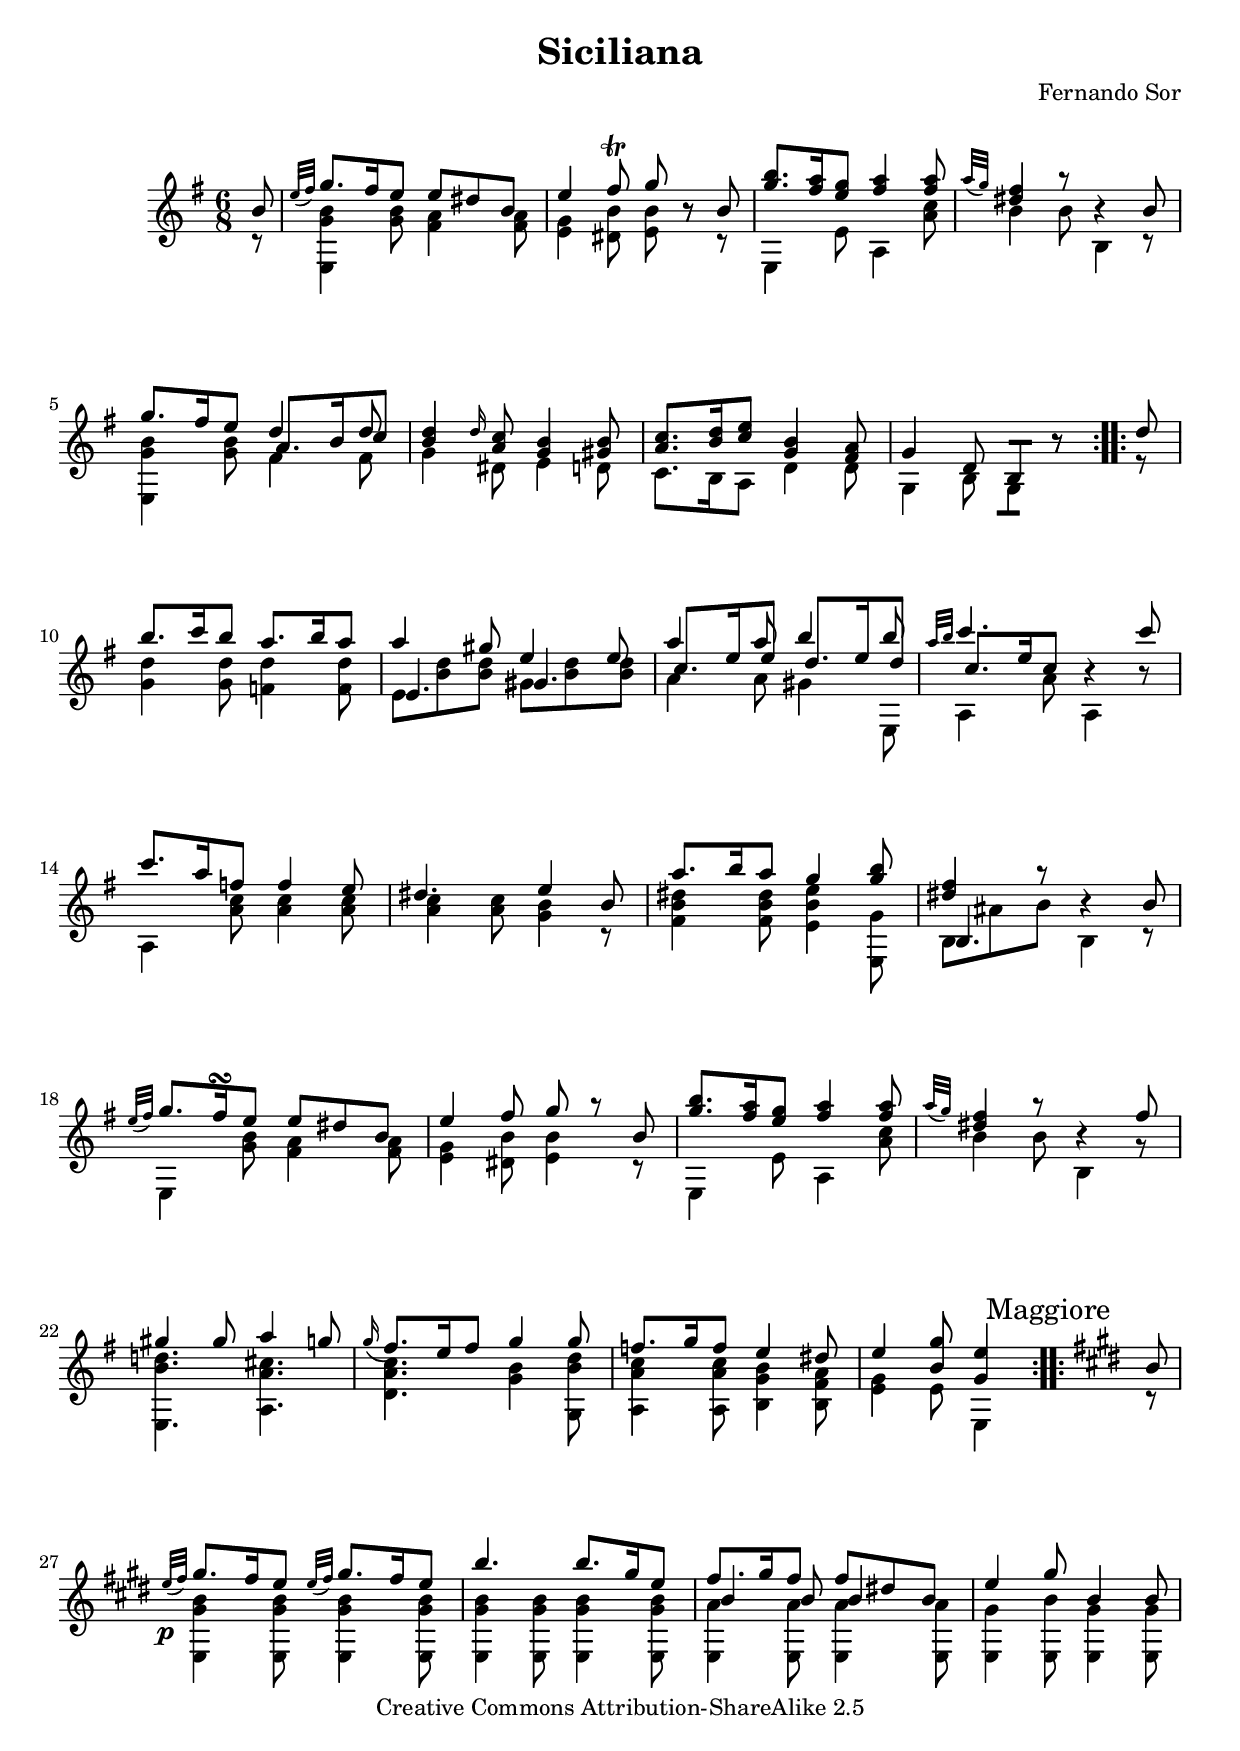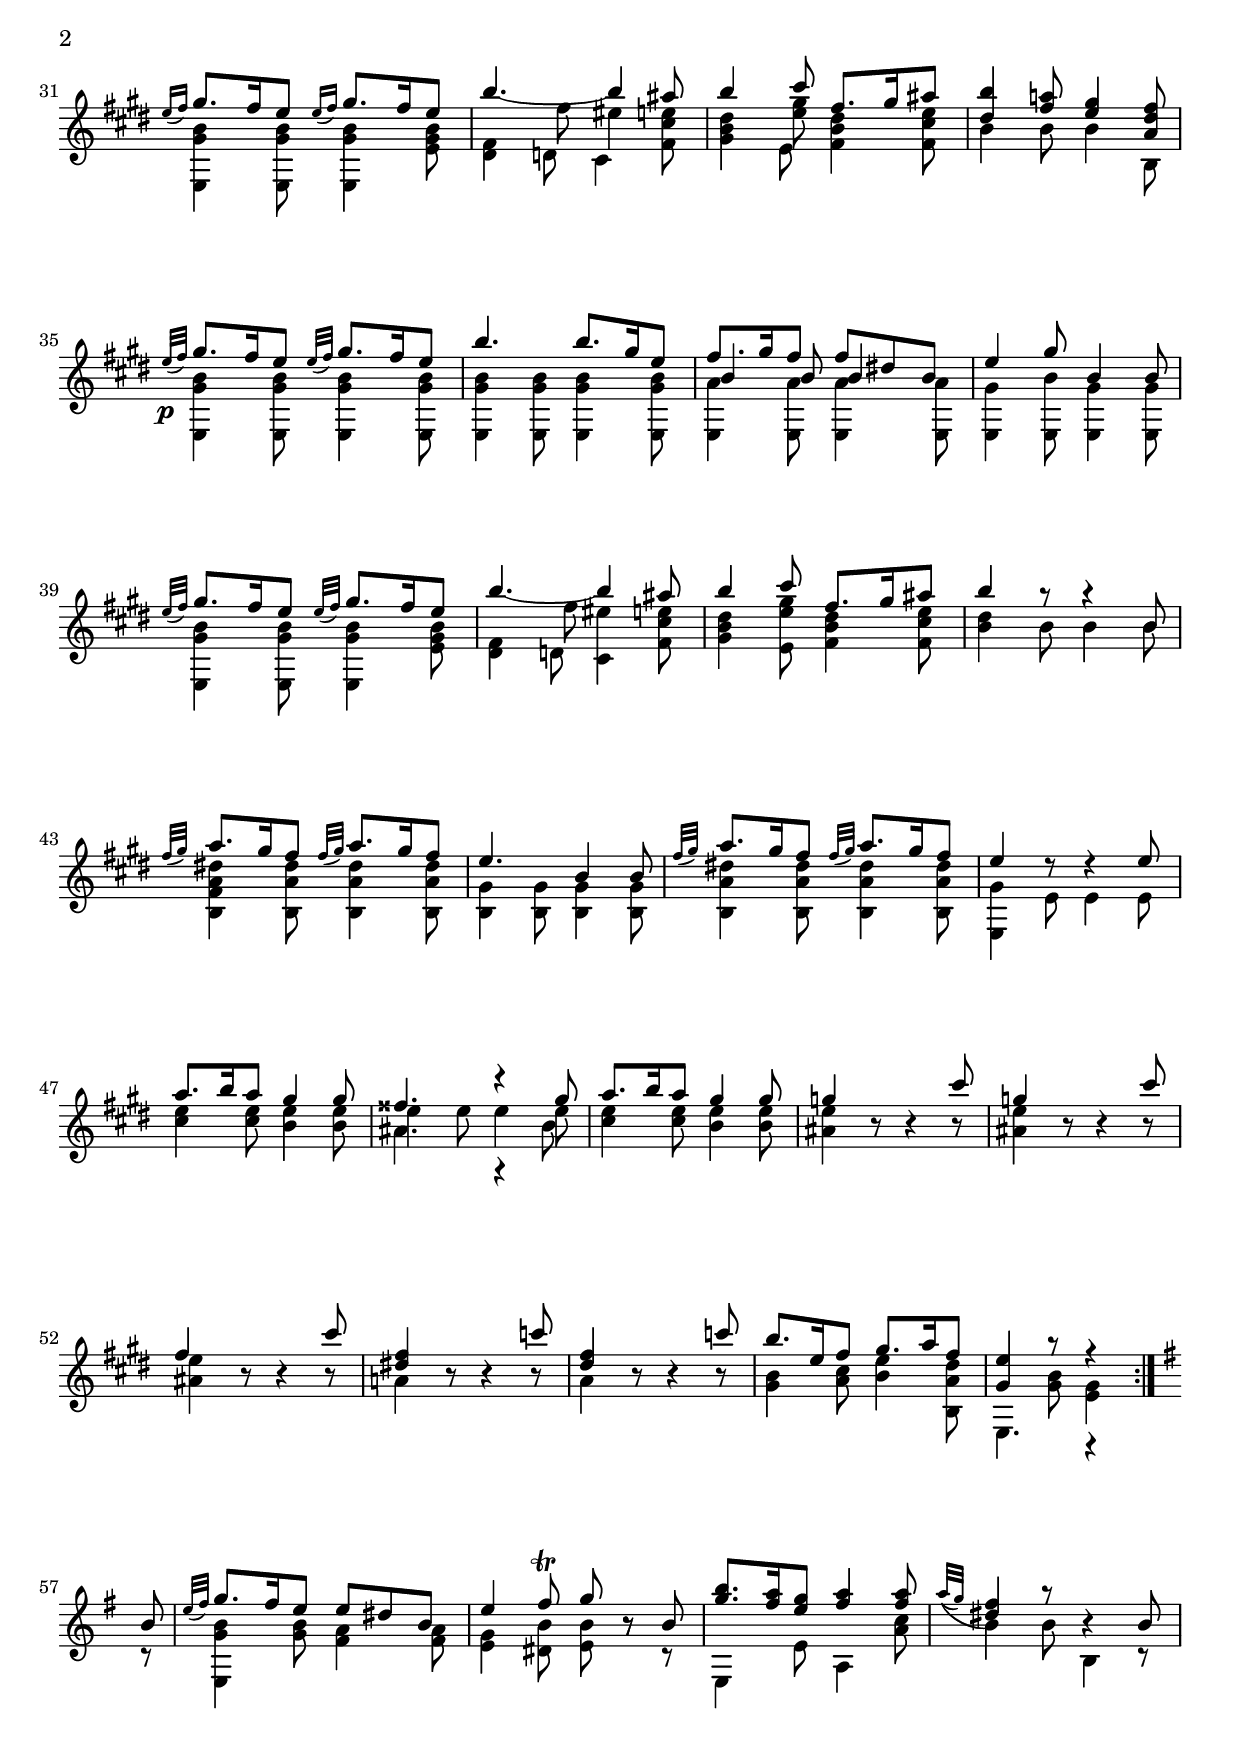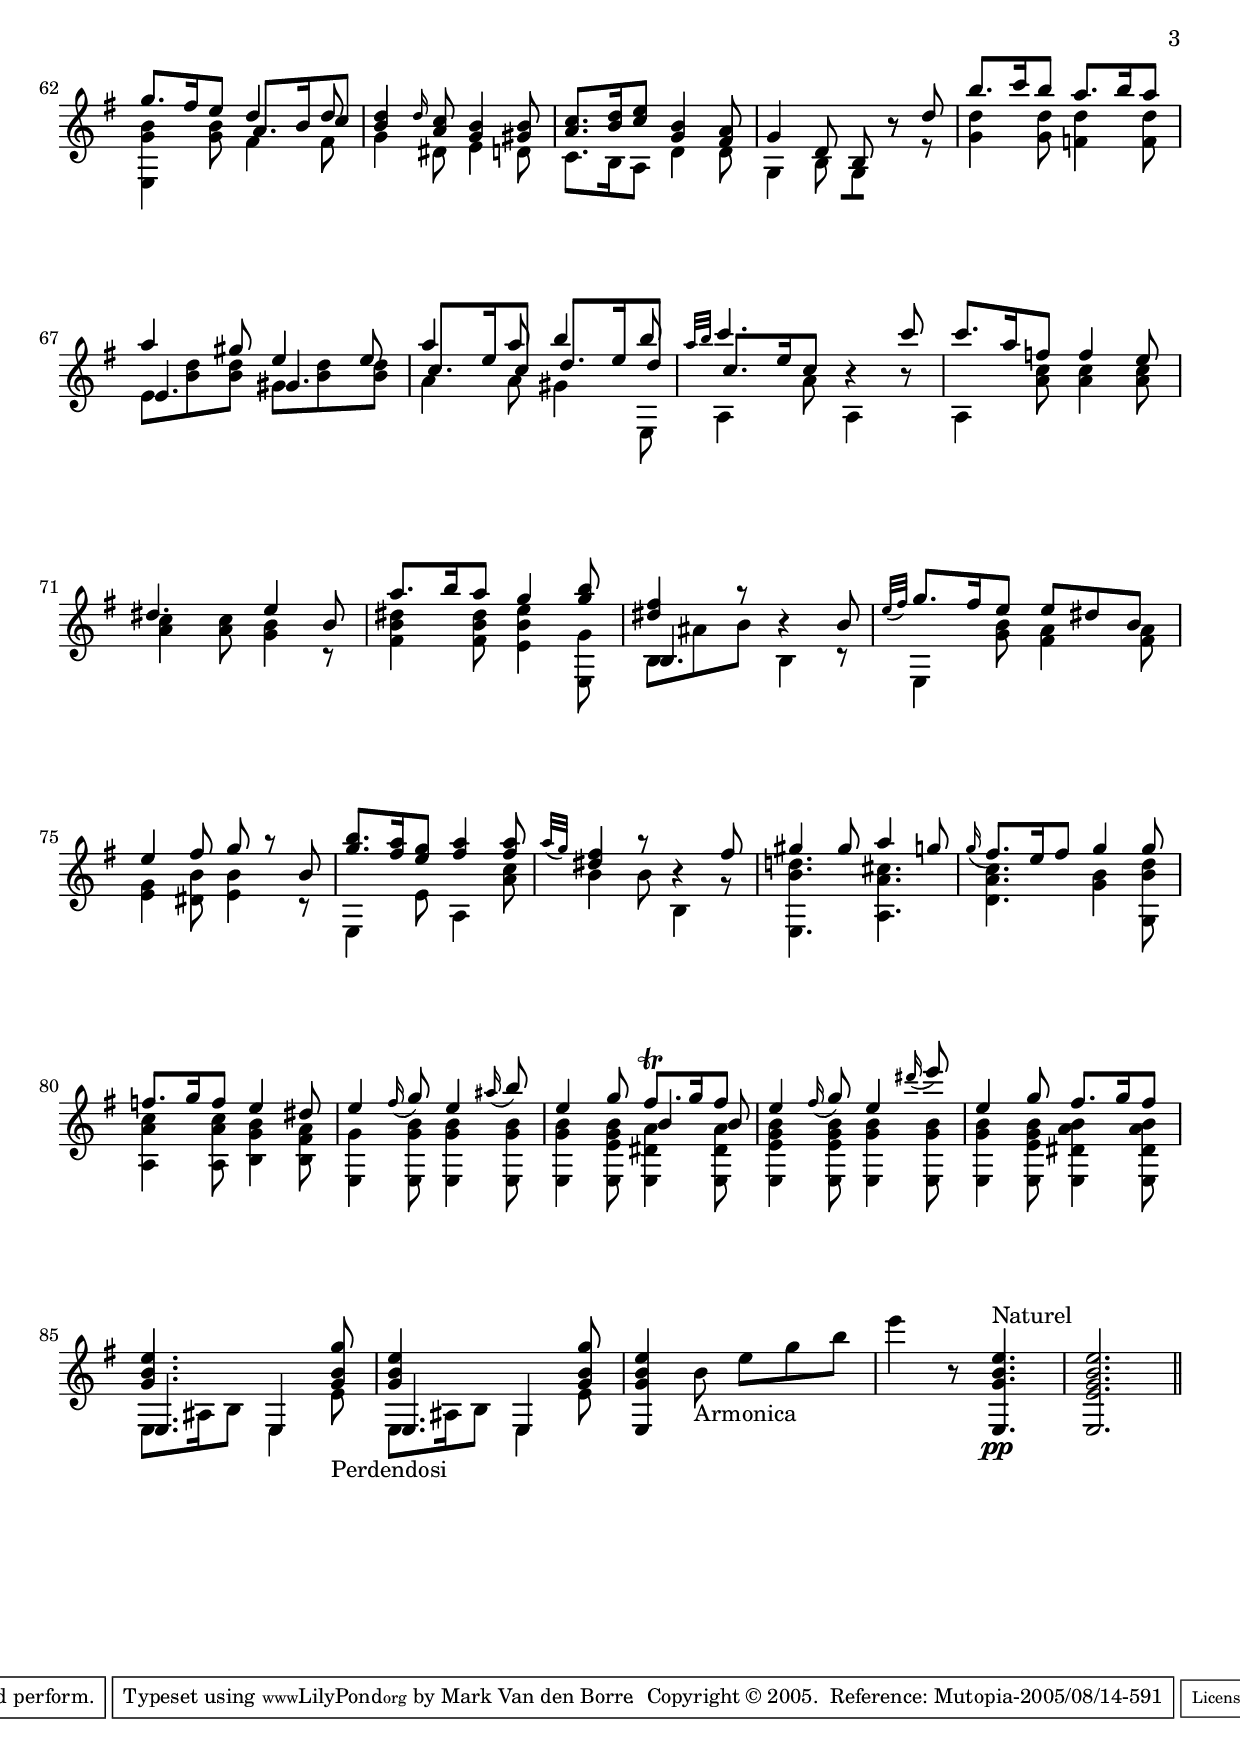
% This lilypond file is writen with portability to future version in mind. Tweaks are kept down to a strict minimum.
% This file is commented. You will find some keywords near relevant source lines:
% EDIT: things I edited
% LAYOUT: layout tweaks
% TODO: unfinished things

% Enjoy! Share the beauty!
% Mark Van den Borre <mark@markvdb.be>

\version "2.6.3"

\header {
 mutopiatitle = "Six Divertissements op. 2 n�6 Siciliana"
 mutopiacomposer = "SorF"
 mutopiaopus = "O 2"
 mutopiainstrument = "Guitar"
 date = "18xx"
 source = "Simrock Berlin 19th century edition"
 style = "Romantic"
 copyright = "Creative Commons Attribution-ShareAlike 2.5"
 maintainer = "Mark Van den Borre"
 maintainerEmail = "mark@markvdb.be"
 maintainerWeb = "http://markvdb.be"
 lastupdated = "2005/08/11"
 title = "Siciliana"
 composer = "Fernando Sor"
 
 piece = " "
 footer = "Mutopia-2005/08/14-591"
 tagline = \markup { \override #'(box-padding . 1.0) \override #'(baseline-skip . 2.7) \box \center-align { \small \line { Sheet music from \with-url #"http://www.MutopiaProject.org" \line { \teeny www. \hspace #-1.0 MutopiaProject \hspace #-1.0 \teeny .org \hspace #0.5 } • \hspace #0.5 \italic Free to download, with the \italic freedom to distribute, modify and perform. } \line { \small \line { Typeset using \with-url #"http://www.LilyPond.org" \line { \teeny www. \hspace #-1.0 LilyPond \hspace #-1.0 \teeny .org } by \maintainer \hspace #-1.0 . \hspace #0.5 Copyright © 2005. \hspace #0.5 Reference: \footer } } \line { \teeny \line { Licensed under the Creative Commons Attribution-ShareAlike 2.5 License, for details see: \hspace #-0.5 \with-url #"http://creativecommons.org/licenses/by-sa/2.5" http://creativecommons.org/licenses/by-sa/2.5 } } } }
 
 atbegindocument = "\fontfamily{min}"
}

melody =  \relative c'' {
 \stemUp
 \key e \minor
 \repeat volta 2 {
  \partial 8 b8|
  \grace {e32([ fis)]} g8. fis16 e8 e dis b|
  e4 fis8\trill g8 r b,|
  <b' g>8. <a fis>16 <g e>8 <a fis>4 <a fis>8|
  \grace {a32([ g)]}<fis dis>4 r8 r4 b,8|
  g'8. fis16 e8 d4 d8|
  <d b>4 \grace {d16} <c a>8 <b g>4 <b gis>8|%EDIT d16 c slur in Simrock source
  <c a>8. <d b>16 <e c>8 <b g>4 <a fis>8|
  \partial 8*5 g4 d8 b8[] r8
 }
 
 \repeat volta 2 {
  \partial 8 d'8|
  b'8. c16 b8 a8. b16 a8|
  a4 gis8 e4 e8|
  a4 a8 b4 b8|
  \grace {a32[ b]} c4. r4 c8|%EDIT slur in Simrock source
  c8. a16 f8 f4 e8|
  dis4. e4 b8|
  a'8. b16 a8 g4 <b g>8|
  <fis dis>4 r8 r4 b,8|
  \grace {e32([ fis)]} g8. fis16\turn e8 e dis b|%LAYOUT TODO turn should be between and below g8 fis16
  e4 fis8 g8 r b,|
  <b' g>8. <a fis>16 <g e>8 <a fis>4 <a fis>8|
  \grace {a32([ g)]}<fis dis>4 r8 r4 fis8|
  gis4 gis8 a4 g8|
  \appoggiatura {g16} fis8. e16 fis8 g4 g8|
  f8. g16 f8 e4 dis8|
  \partial 8*5 e4 <g b,>8 <e g,>4|
 }

 \set Staff.printKeyCancellation = ##f
 %TODO allign "Maggiore" to the right of the rehearsal mark, above the sharps
 %\once \override Score.RehearsalMark #'self-alignment-X = #left
 \key e \major \repeat volta 2  \mark \markup { Maggiore }{
  \partial 8 b8|
  \grace {e32\p([ fis)]} gis8. fis16 e8 \grace {e32([ fis)]} gis8. fis16 e8|
  b'4. b8. gis16 e8|
  fis8. gis16 fis8 fis dis! b|
  e4 gis8 b,4 b8|\pageBreak
  \grace {e16([ fis)]} gis8. fis16 e8 \grace {e16([ fis)]} gis8. fis16 e8|
  b'4. ~ b4 ais8|
  b4 cis8 fis,8. gis16 ais8|
  <b dis,>4 <a! fis>8 <gis e>4 <fis dis a>8|
  \grace {e32\p([ fis)]} gis8. fis16 e8 \grace {e32([ fis)]} gis8. fis16 e8|
  b'4. b8. gis16 e8|
  fis8. gis16 fis8 fis dis! b|
  e4 gis8 b,4 b8|
  \grace {e32([ fis)]} gis8. fis16 e8 \grace {e32([ fis)]} gis8. fis16 e8|
  b'4. ~ b4 ais8|
  b4 cis8 fis,8. gis16 ais8|
  b4 r8 r4 b,8|
  \grace {fis'32[( gis])} a8. gis16 fis8 \grace {fis32[( gis])} a8. gis16 fis8|
  e4. b4 b8|
  \grace {fis'32[( gis])} a8. gis16 fis8 \grace {fis32[( gis])} a8. gis16 fis8|
  e4 r8 r4 e8|
  a8. b16 a8 gis4 gis8|
  fisis!4. r4 gis8|%TODO double sharp doesn't render: lilypond bug?
  a8. b16 a8 gis4 gis8|
  g4 s8 s4 cis8|
  g4 s8 s4 cis8|
  fis,4 s8 s4 cis'8|
  <fis, dis!>4 s8 s4 c'8|
  <fis, dis>4 s8 s4 c'8|
  b8. e,16 fis8 gis8. a16 fis8|
  \partial 8*5 <e gis,>4 r8 r4|
 }

 \key e \minor
  \partial 8 b8|
  \grace {e32([ fis)]} g8. fis16 e8 e dis b|
  e4 fis8\trill g8 r b,|
  <b' g>8. <a fis>16 <g e>8 <a fis>4 <a fis>8|
  \appoggiatura {a32([ g)]}<fis dis>4 r8 r4 b,8|\pageBreak
  g'8. fis16 e8 d4 d8|
  <d b>4 \grace {d16} <c a>8 <b g>4 <b gis>8|
  <c a>8. <d b>16 <e c>8 <b g>4 <a fis>8|
  g4 d8 b8 r8 d'8|
  b'8. c16 b8 a8. b16 a8|
  a4 gis8 e4 e8|
  a4 a8 b4 b8|
  \grace {a32[ b]} c4. r4 c8|
  c8. a16 f8 f4 e8|
  dis4. e4 b8|
  a'8. b16 a8 g4 <b g>8|
  <fis dis>4 r8 r4 b,8|
  \grace {e32([ fis)]} g8. fis16 e8 e dis b|
  e4 fis8 g8 r b,|
  <b' g>8. <a fis>16 <g e>8 <a fis>4 <a fis>8|
  \grace {a32([ g)]}<fis dis>4 r8 r4 fis8|
  gis4 gis8 a4 g8|
  \grace {g16(} fis8.) e16 fis8 g4 g8|
  f8. g16 f8 e4 dis8|
  e4 \grace {fis16(}g8) e4 \grace {ais16(}b8)|
  e,4 g8 fis8.\trill g16 fis8|
  e4 \grace {fis16(}g8) e4 \grace {dis'16(}e8)|
  e,4 g8 fis8. g16 fis8|
  <e b g>4. s4 <g b, g>8|
  <e b g>4 s8 s4 <g b, g>8|
  <e b g e,>4 s8 s4.|
  s4. <e b g e,>4.\pp ^\markup { Naturel }|
  <e b g e e,>2.\bar "||"
}

middle = \new Voice \relative c'' {
 \stemUp
 \repeat volta 2 {
  \partial 8 s8|
  s2.|
  s2.|
  s2.|
  s2.|
  s4. a8. b16 c8|
  s2.|
  s2.|
  \partial 8*5 s4. s4
 }
 
 \repeat volta 2 {
  \partial 8 s8|
  s2.|
  e,4. gis4.|
  c8. e16 e8 d8. e16 d8|
  c8. e16 c8 s4.|
  s2.|
  s2.|
  s2.|
  b,4. s4.|
  s2.|
  s2.|
  s2.|
  s2.|
  s2.|
  s2.|
  s2.|
  \partial 8*5 s4. s4
 }
 
 \repeat volta 2 {
  \partial 8 s8|
  s2.|
  s2.|
  b'4 b8 b4 s8|
  s2.|
  s2.|
  \stemDown s4 fis'8 eis4 s8|
  s4 <gis e>8  s4.|
  s2.|
  s2.|
  s2.|
  \stemUp b,4 b8 b4 s8|
  s2.|
  s2.|
  \stemDown s4 fis'8 s4.|
  s2.|
  s2.|
  s2.|
  s2.|
  s2.|
  s2.|
  s2.|
  e4 e8 e4 e8|
  s2.|
  s2.|
  s2.|
  s2.|
  s2.|
  s2.|
  s2.|
  \partial 8*5 s4 <b gis>8 <gis e>4
 }

 \partial 8 s8
 s2.|
 s2.|
 s2.|
 s2.|
 s4. \stemUp a8. b16 c8|
 s2.|
 s2.|
 s2.|
 s2.|
 e,4. gis4.|
 c8. e16 c8 d8. e16 d8|
 c8. e16 c8  s4.|
 s2.|
 s2.|
 s2.|
 b,4. s4.|
 s2.|
 s2.|
 s2.|
 s2.|
 s2.|
 s2.|
 s2.|
 s2.|
 s4. b'4 b8|
 s2.|
 s2.|
 e,,4. e4 s8|
 e4. e4 s8|
 s2.|
 s2.|
 s2.|
}

bass = \new Voice  \relative c'' {
 \stemDown
 \repeat volta 2 {
  \partial 8 r8|
  <b g e,>4 <b g>8 <a fis>4 <a fis>8|
  <g e>4 <b dis,>8 <b e,>8 r r|
  e,,4 e'8 a,4 <c' a>8|
  b4 b8 b,4 r8|
  <b' g e,>4 <b g>8 fis4 fis8|
  g4 dis8 e4 d8|
  c8. b16 a8 d4 d8|
  \partial 8*5 g,4 b8 g8[] r8
 }
 
 \repeat volta 2 {
  \partial 8 r8|
  <d'' g,>4 <d g,>8 <d f,>4 <d f,>8|
  e, <d' b> <d b> gis, <d' b> <d b>|
  a4 a8 gis4 e,8|
  a4 a'8 a,4 r8|
  a4 <c' a>8 <c a>4 <c a>8|
  <c a>4 <c a>8 <b g>4 r8|
  <dis b fis>4 <dis b fis>8 <e b e,>4 <g, e,>8|
  b, ais' b b,4 r8|
  e,4 <b'' g>8 <a fis>4 <a fis>8|
  <g e>4 <b dis,>8 <b e,>4 r8|
  e,,4 e'8  a,4 <c' a>8|
  b4 b8 b,4 r8|
  #(set-accidental-style 'modern) <d' b e,,>4. #(set-accidental-style 'default)<cis a a,>4.|
  <c a d,>4. <b g>4 <d b g,>8|
  <c a a,>4 <c a a,>8 <b g b,>4 <a fis b,>8|
  \partial 8*5 <g e>4 e8 e,4
 }

 \repeat volta 2 {
  \partial 8 r8|
  <b'' gis e,>4 <b gis e,>8 <b gis e,>4 <b gis e,>8|
  <b gis e,>4 <b gis e,>8 <b gis e,>4 <b gis e,>8|  
  <a e,>4 <a e,>8 <a e,>4 <a e,>8|
  <gis e,>4 <b e,,>8 <gis e,>4 <gis e,>8|
  <b gis e,>4 <b gis e,>8 <b gis e,>4 <b gis e>8|
  <fis dis>4 d8 cis4 <e' cis fis,>8|
  <dis b gis>4 e,8 <dis' b fis>4 <e cis fis,>8|
  b4 b8 b4 b,8|
  <b' gis e,>4 <b gis e,>8 <b gis e,>4 <b gis e,>8|
  <b gis e,>4 <b gis e,>8 <b gis e,>4 <b gis e,>8|  
  <a e,>4 <a e,>8 <a e,>4 <a e,>8|
  <gis e,>4 <b e,,>8 <gis e,>4 <gis e,>8|
  <b gis e,>4 <b gis e,>8 <b gis e,>4 <b gis e>8|
  <fis dis>4 d8 <eis' cis,>4 <e cis fis,>8|
  <dis b gis>4 <gis e e,>8 <dis b fis>4 <e cis fis,>8|
  <dis b>4 b8 b4 b8|
  <dis! a fis b,>4 <dis a b,>8 <dis a b,>4 <dis a b,>8|
  <gis, b,>4 <gis b,>8 <gis b,>4 <gis b,>8|
  <dis'! a b,>4 <dis a b,>8 <dis a b,>4 <dis a b,>8|
  <gis, e,>4 e8 e4 e8|
  <e' cis>4 <e cis>8 <e b>4 <e b>8|
  ais,4. r4 b8|
  <e cis>4 <e cis>8 <e b>4 <e b>8|
  <e ais,>4 r8 r4 r8|
  <e ais,>4 r8 r4 r8|
  <e ais,>4 r8 r4 r8|
  a,!4 r8 r4 r8|
  a4 r8 r4 r8|
  <b gis>4 <cis a>8 <e b>4 <dis a b,>8|
  \partial 8*5 e,,4. r4
 }

  \partial 8 r8|
  <b'' g e,>4 <b g>8 <a fis>4 <a fis>8|
  <g e>4 <b dis,>8 <b e,>8 r r|
  e,,4 e'8 a,4 <c' a>8|
  b4 b8 b,4 r8|
  <b' g e,>4 <b g>8 fis4 fis8|
  g4 dis8 e4 d8|
  c8. b16 a8 d4 d8|%EDIT Added d4.
  g,4 b8 g8[] r8 r8|
  <d'' g,>4 <d g,>8 <d f,>4 <d f,>8|
  e, <d' b> <d b> gis, <d' b> <d b>|
  a4 a8 gis4 e,8|
  a4 a'8 a,4 r8|
  a4 <c' a>8 <c a>4 <c a>8|
  <c a>4 <c a>8 <b g>4 r8|
  <dis b fis>4 <dis b fis>8 <e b e,>4 <g, e,>8|
  b, ais' b b,4 r8|
  e,4 <b'' g>8 <a fis>4 <a fis>8|
  <g e>4 <b dis,>8 <b e,>4 r8|
  e,,4 e'8  a,4 <c' a>8|
  b4 b8 b,4 r8|
  #(set-accidental-style 'modern) <d' b e,,>4. #(set-accidental-style 'default)<cis a a,>4.|
  <c a d,>4. <b g>4 <d b g,>8|
  <c a a,>4 <c a a,>8 <b g b,>4 <a fis b,>8|
  <g e,>4 <b g e,>8 <b g e,>4 <b g e,>8|
  <b g e,>4 <b g e e,>8 <a dis, e,>4 <a dis, e,>8|
  <b g e e,>4 <b g e e,>8 <b g e,>4 <b g e,>8|
  <b g e,>4 <b g e e,>8 <b a dis, e,>4 <b a dis, e,>8|
  e,,8. ais16 b8 e,4 e'8_\markup { Perdendosi }|
  e,8. ais16 b8 e,4 e'8|
  s4 b'8_\markup { Armonica } e g b|
  e4 r8 s4.|
  s2.
}		

\score {
    \context Staff = "guitar" <<
      \time 6/8
      \context Voice = "upper" \melody
      \context Voice = "inbetween" \middle
      \context Voice = "lower" \bass
      >>
  \layout { }
  \midi { }
}
